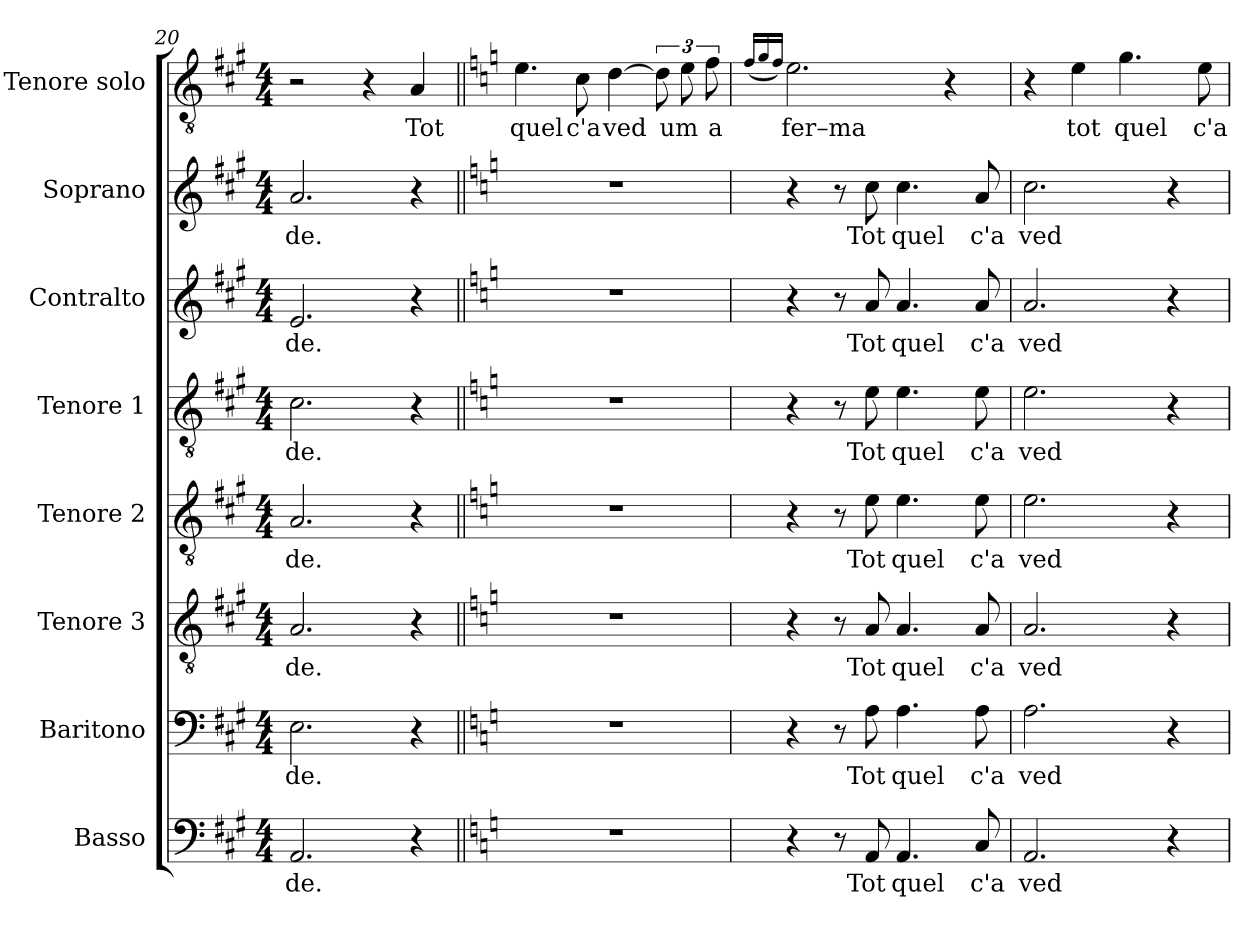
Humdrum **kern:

**kern	**text	**kern	**text	**kern	**text	**kern	**text	**kern	**text	**kern	**text	**kern	**text	**kern	**text
*part8	*part8	*part7	*part7	*part6	*part6	*part5	*part5	*part4	*part4	*part3	*part3	*part2	*part2	*part1	*part1
*staff8	*staff8	*staff7	*staff7	*staff6	*staff6	*staff5	*staff5	*staff4	*staff4	*staff3	*staff3	*staff2	*staff2	*staff1	*staff1
*I"Basso	*	*I"Baritono	*	*I"Tenore 3	*	*I"Tenore 2	*	*I"Tenore 1	*	*I"Contralto	*	*I"Soprano	*	*I"Tenore solo	*
*I'B	*	*I'B	*	*I'T 3	*	*I'T 2	*	*I'T 1	*	*I'A	*	*I'S	*	*I'T s	*
!!LO:LB:g=z
*clefF4	*	*clefF4	*	*clefGv2	*	*clefGv2	*	*clefGv2	*	*clefG2	*	*clefG2	*	*clefGv2	*
*k[f#c#g#]	*	*k[f#c#g#]	*	*k[f#c#g#]	*	*k[f#c#g#]	*	*k[f#c#g#]	*	*k[f#c#g#]	*	*k[f#c#g#]	*	*k[f#c#g#]	*
*A:	*	*A:	*	*A:	*	*A:	*	*A:	*	*A:	*	*A:	*	*A:	*
*M4/4	*	*M4/4	*	*M4/4	*	*M4/4	*	*M4/4	*	*M4/4	*	*M4/4	*	*M4/4	*
=20	=20	=20	=20	=20	=20	=20	=20	=20	=20	=20	=20	=20	=20	=20	=20
!	!LO:LY:b	!	!LO:LY:b	!	!LO:LY:b	!	!LO:LY:b	!	!LO:LY:b	!	!LO:LY:b	!	!LO:LY:b	!	!
2.AA/	de.	2.E\	de.	2.A/	de.	2.A/	de.	2.c#\	de.	2.e/	de.	2.a/	de.	2r	.
.	.	.	.	.	.	.	.	.	.	.	.	.	.	4r	.
!	!	!	!	!	!	!	!	!	!	!	!	!	!	!	!LO:LY:b
4r	.	4r	.	4r	.	4r	.	4r	.	4r	.	4r	.	4A/	Tot
=21||	=21||	=21||	=21||	=21||	=21||	=21||	=21||	=21||	=21||	=21||	=21||	=21||	=21||	=21||	=21||
*k[]	*	*k[]	*	*k[]	*	*k[]	*	*k[]	*	*k[]	*	*k[]	*	*k[]	*
*a:	*	*a:	*	*a:	*	*a:	*	*a:	*	*a:	*	*a:	*	*a:	*
!	!	!	!	!	!	!	!	!	!	!	!	!	!	!	!LO:LY:b
1r	.	1r	.	1r	.	1r	.	1r	.	1r	.	1r	.	4.e\	quel
!	!	!	!	!	!	!	!	!	!	!	!	!	!	!	!LO:LY:b
.	.	.	.	.	.	.	.	.	.	.	.	.	.	8c\	c'a
!	!	!	!	!	!	!	!	!	!	!	!	!	!	!	!LO:LY:b
.	.	.	.	.	.	.	.	.	.	.	.	.	.	[4d\	ved
.	.	.	.	.	.	.	.	.	.	.	.	.	.	12d\]	.
!	!	!	!	!	!	!	!	!	!	!	!	!	!	!	!LO:LY:b
.	.	.	.	.	.	.	.	.	.	.	.	.	.	12e\	um
!	!	!	!	!	!	!	!	!	!	!	!	!	!	!	!LO:LY:b
.	.	.	.	.	.	.	.	.	.	.	.	.	.	12f\	a
=22	=22	=22	=22	=22	=22	=22	=22	=22	=22	=22	=22	=22	=22	=22	=22
.	.	.	.	.	.	.	.	.	.	.	.	.	.	(<16qf/LL	.
.	.	.	.	.	.	.	.	.	.	.	.	.	.	16qg/	.
.	.	.	.	.	.	.	.	.	.	.	.	.	.	16qf/JJ)	.
!	!	!	!	!	!	!	!	!	!	!	!	!	!	!	!LO:LY:b
4r	.	4r	.	4r	.	4r	.	4r	.	4r	.	4r	.	2.e\	fer–ma
8r	.	8r	.	8r	.	8r	.	8r	.	8r	.	8r	.	.	.
!	!LO:LY:b	!	!LO:LY:b	!	!LO:LY:b	!	!LO:LY:b	!	!LO:LY:b	!	!LO:LY:b	!	!LO:LY:b	!	!
8AA/	Tot	8A\	Tot	8A/	Tot	8e\	Tot	8e\	Tot	8a/	Tot	8cc\	Tot	.	.
!	!LO:LY:b	!	!LO:LY:b	!	!LO:LY:b	!	!LO:LY:b	!	!LO:LY:b	!	!LO:LY:b	!	!LO:LY:b	!	!
4.AA/	quel	4.A\	quel	4.A/	quel	4.e\	quel	4.e\	quel	4.a/	quel	4.cc\	quel	.	.
.	.	.	.	.	.	.	.	.	.	.	.	.	.	4r	.
!	!LO:LY:b	!	!LO:LY:b	!	!LO:LY:b	!	!LO:LY:b	!	!LO:LY:b	!	!LO:LY:b	!	!LO:LY:b	!	!
8C/	c'a	8A\	c'a	8A/	c'a	8e\	c'a	8e\	c'a	8a/	c'a	8a/	c'a	.	.
=23	=23	=23	=23	=23	=23	=23	=23	=23	=23	=23	=23	=23	=23	=23	=23
!	!LO:LY:b	!	!LO:LY:b	!	!LO:LY:b	!	!LO:LY:b	!	!LO:LY:b	!	!LO:LY:b	!	!LO:LY:b	!	!
2.AA/	ved	2.A\	ved	2.A/	ved	2.e\	ved	2.e\	ved	2.a/	ved	2.cc\	ved	4r	.
!	!	!	!	!	!	!	!	!	!	!	!	!	!	!	!LO:LY:b
.	.	.	.	.	.	.	.	.	.	.	.	.	.	4e\	tot
!	!	!	!	!	!	!	!	!	!	!	!	!	!	!	!LO:LY:b
.	.	.	.	.	.	.	.	.	.	.	.	.	.	4.g\	quel
4r	.	4r	.	4r	.	4r	.	4r	.	4r	.	4r	.	.	.
!	!	!	!	!	!	!	!	!	!	!	!	!	!	!	!LO:LY:b
.	.	.	.	.	.	.	.	.	.	.	.	.	.	8e\	c'a
=	=	=	=	=	=	=	=	=	=	=	=	=	=	=	=
*-	*-	*-	*-	*-	*-	*-	*-	*-	*-	*-	*-	*-	*-	*-	*-
